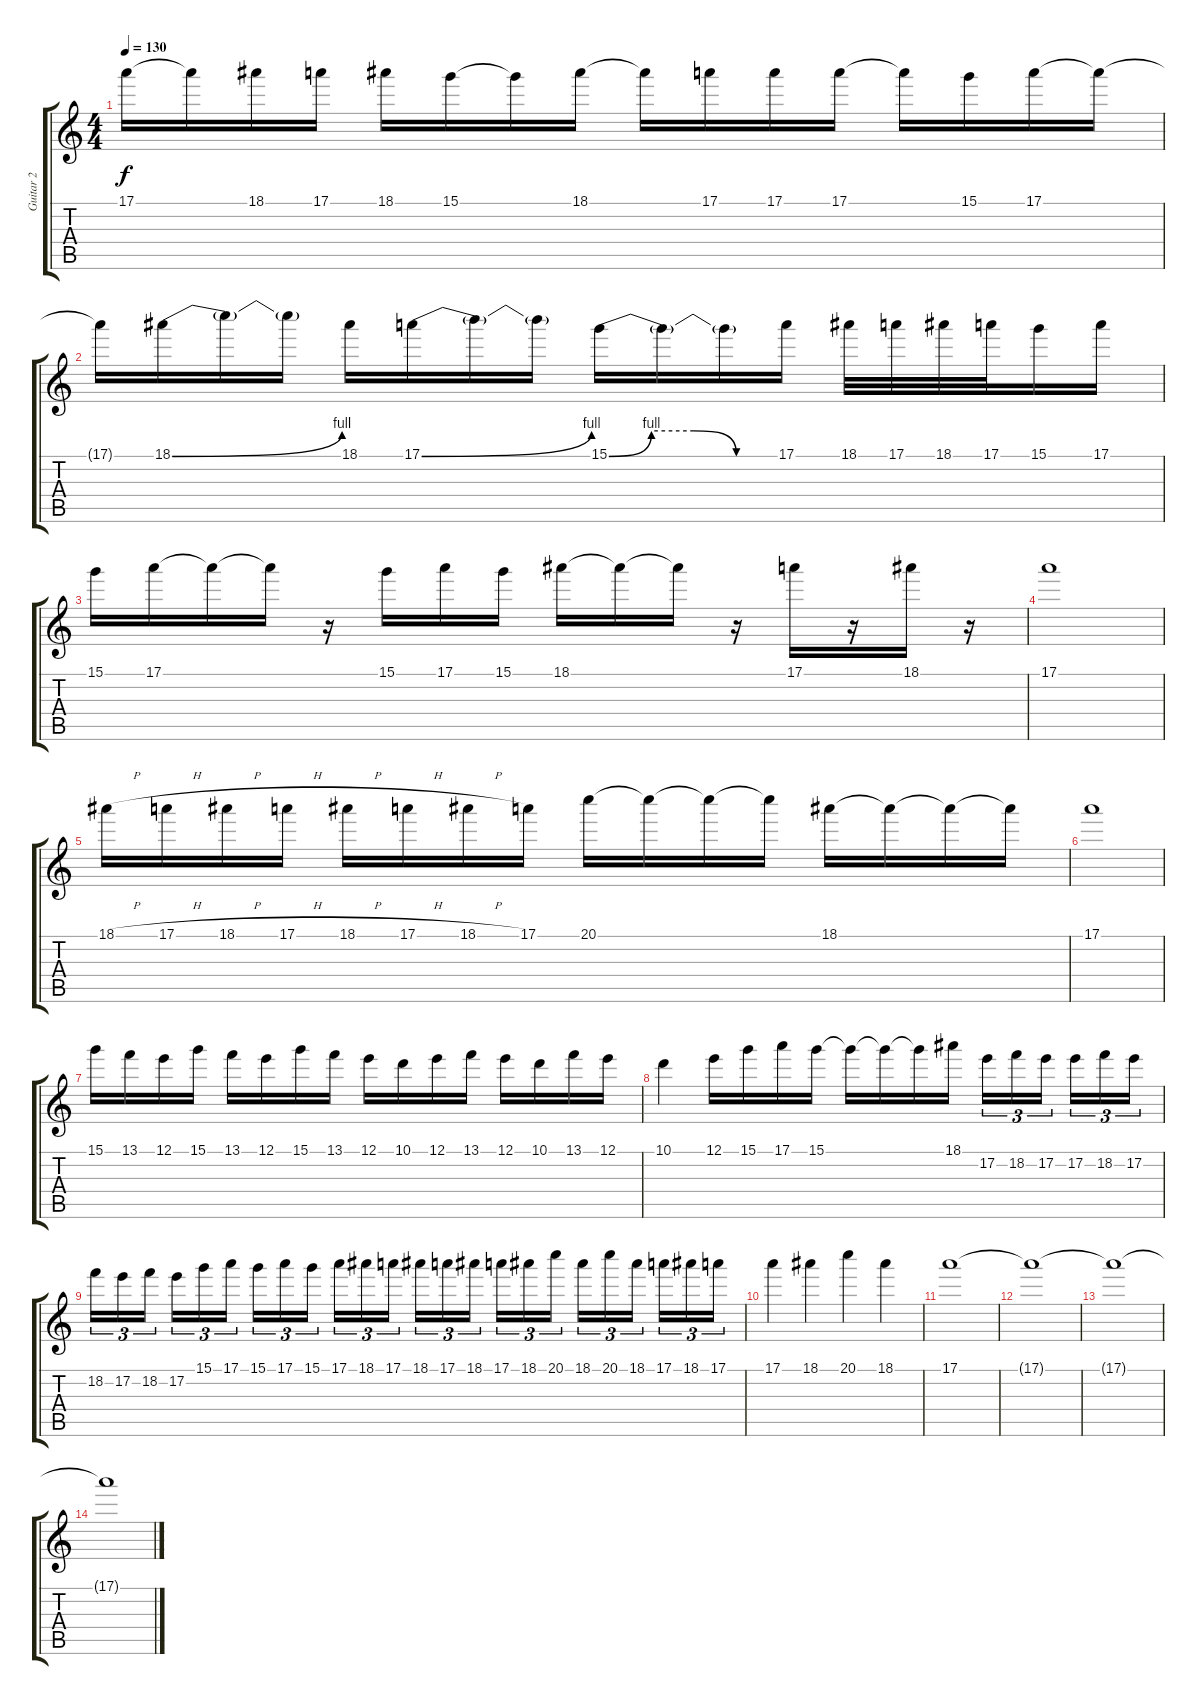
\track ("Guitar 2" "Guitar 2") {instrument electricguitarjazz}
\staff {score tabs}
\tuning (E4 B3 G3 D3 A2 D2) {hide}
\ts (4 4)
\tempo 130
\clef g2
\ks c
17.1{t}.16{dy f} 17.1{t}.16 18.1.16 17.1.16 18.1.16 15.1.16 15.1{t}.16 18.1.16 18.1{t}.16 17.1.16 17.1.16 17.1.16 17.1{t}.16 15.1.16 17.1.16 17.1{t}.16 |
17.1{t}.16 18.1{be (bend 0 0 60 4)}.16 18.1{t}.16 18.1{t}.16 18.1.16 17.1{be (bend 0 0 60 4)}.16 17.1{t}.16 17.1{t}.16 15.1{be (custom 0 0 15 4 30 4 45 0 60 0)}.16 15.1{t}.16 15.1{t}.16 17.1.16 18.1.32 17.1.32 18.1.32 17.1.32 15.1.16 17.1.16 |
15.1.16 17.1.16 17.1{t}.16 17.1{t}.16 r.16 15.1.16 17.1.16 15.1.16 18.1.16 18.1{t}.16 18.1{t}.16 r.16 17.1.16 r.16 18.1.16 r.16 |
17.1.1 |
18.1{h}.16 17.1{h}.16 18.1{h}.16 17.1{h}.16 18.1{h}.16 17.1{h}.16 18.1{h}.16 17.1.16 20.1.16 20.1{t}.16 20.1{t}.16 20.1{t}.16 18.1.16 18.1{t}.16 18.1{t}.16 18.1{t}.16 |
17.1.1 |
15.1.16 13.1.16 12.1.16 15.1.16 13.1.16 12.1.16 15.1.16 13.1.16 12.1.16 10.1.16 12.1.16 13.1.16 12.1.16 10.1.16 13.1.16 12.1.16 |
10.1.4 12.1.16 15.1.16 17.1.16 15.1.16 15.1{t}.16 15.1{t}.16 15.1{t}.16 18.1.16 17.2.16{tu (3 2)} 18.2.16{tu (3 2)} 17.2.16{tu (3 2)} 17.2.16{tu (3 2)} 18.2.16{tu (3 2)} 17.2.16{tu (3 2)} |
18.2.16{tu (3 2)} 17.2.16{tu (3 2)} 18.2.16{tu (3 2)} 17.2.16{tu (3 2)} 15.1.16{tu (3 2)} 17.1.16{tu (3 2)} 15.1.16{tu (3 2)} 17.1.16{tu (3 2)} 15.1.16{tu (3 2)} 17.1.16{tu (3 2)} 18.1.16{tu (3 2)} 17.1.16{tu (3 2)} 18.1.16{tu (3 2)} 17.1.16{tu (3 2)} 18.1.16{tu (3 2)} 17.1.16{tu (3 2)} 18.1.16{tu (3 2)} 20.1.16{tu (3 2)} 18.1.16{tu (3 2)} 20.1.16{tu (3 2)} 18.1.16{tu (3 2)} 17.1.16{tu (3 2)} 18.1.16{tu (3 2)} 17.1.16{tu (3 2)} |
17.1.4 18.1.4 20.1.4 18.1.4 |
17.1.1 |
17.1{t}.1{volume 0 instrument overdrivenguitar} |
17.1{t}.1 |
17.1{t}.1
